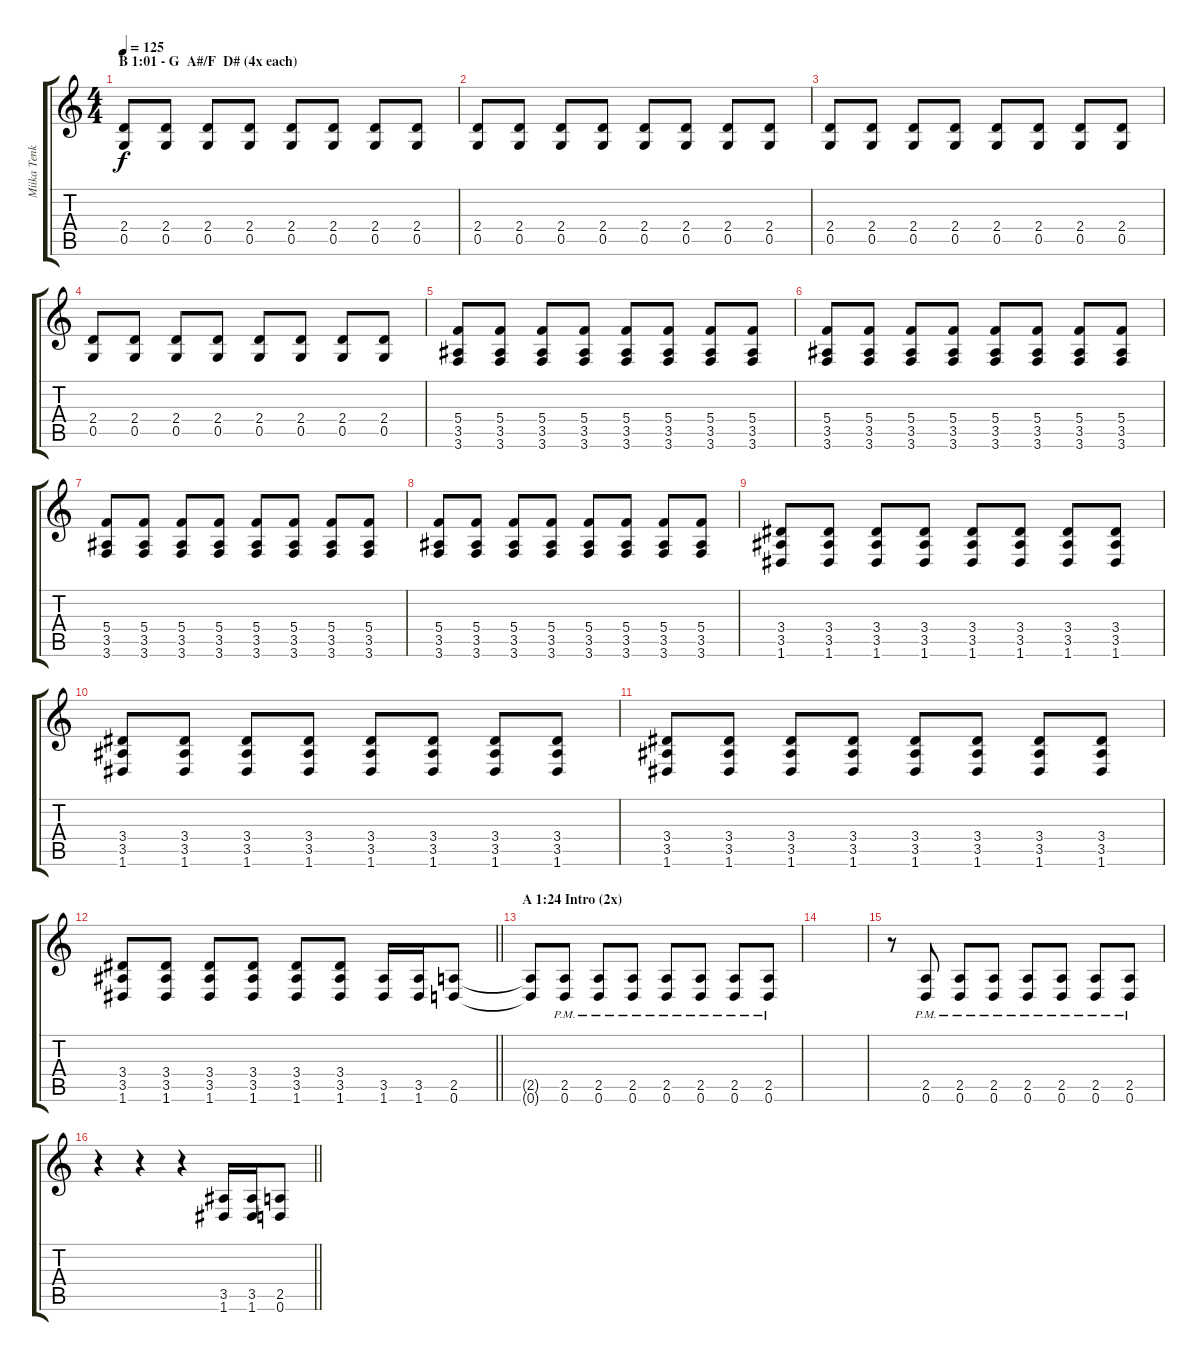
\track ("Miika Tenkula (lead guitar) (R.I.P.2009)" "Miika Tenk") {instrument distortionguitar}
\staff {score tabs}
\tuning (D4 A3 F3 C3 G2 D2) {hide}
\ts (4 4)
\section ("" "B 1:01 - G  A#/F  D# (4x each)")
\tempo 125
\clef g2
\ks c
(2.4{t} 0.5{t}).8{dy f} (2.4 0.5).8 (2.4 0.5).8 (2.4 0.5).8 (2.4 0.5).8 (2.4 0.5).8 (2.4 0.5).8 (2.4 0.5).8 |
(2.4 0.5).8 (2.4 0.5).8 (2.4 0.5).8 (2.4 0.5).8 (2.4 0.5).8 (2.4 0.5).8 (2.4 0.5).8 (2.4 0.5).8 |
(2.4 0.5).8 (2.4 0.5).8 (2.4 0.5).8 (2.4 0.5).8 (2.4 0.5).8 (2.4 0.5).8 (2.4 0.5).8 (2.4 0.5).8 |
(2.4 0.5).8 (2.4 0.5).8 (2.4 0.5).8 (2.4 0.5).8 (2.4 0.5).8 (2.4 0.5).8 (2.4 0.5).8 (2.4 0.5).8 |
(5.4 3.5 3.6).8 (5.4 3.5 3.6).8 (5.4 3.5 3.6).8 (5.4 3.5 3.6).8 (5.4 3.5 3.6).8 (5.4 3.5 3.6).8 (5.4 3.5 3.6).8 (5.4 3.5 3.6).8 |
(5.4 3.5 3.6).8 (5.4 3.5 3.6).8 (5.4 3.5 3.6).8 (5.4 3.5 3.6).8 (5.4 3.5 3.6).8 (5.4 3.5 3.6).8 (5.4 3.5 3.6).8 (5.4 3.5 3.6).8 |
(5.4 3.5 3.6).8 (5.4 3.5 3.6).8 (5.4 3.5 3.6).8 (5.4 3.5 3.6).8 (5.4 3.5 3.6).8 (5.4 3.5 3.6).8 (5.4 3.5 3.6).8 (5.4 3.5 3.6).8 |
(5.4 3.5 3.6).8 (5.4 3.5 3.6).8 (5.4 3.5 3.6).8 (5.4 3.5 3.6).8 (5.4 3.5 3.6).8 (5.4 3.5 3.6).8 (5.4 3.5 3.6).8 (5.4 3.5 3.6).8 |
(3.4 3.5 1.6).8 (3.4 3.5 1.6).8 (3.4 3.5 1.6).8 (3.4 3.5 1.6).8 (3.4 3.5 1.6).8 (3.4 3.5 1.6).8 (3.4 3.5 1.6).8 (3.4 3.5 1.6).8 |
(3.4 3.5 1.6).8 (3.4 3.5 1.6).8 (3.4 3.5 1.6).8 (3.4 3.5 1.6).8 (3.4 3.5 1.6).8 (3.4 3.5 1.6).8 (3.4 3.5 1.6).8 (3.4 3.5 1.6).8 |
(3.4 3.5 1.6).8 (3.4 3.5 1.6).8 (3.4 3.5 1.6).8 (3.4 3.5 1.6).8 (3.4 3.5 1.6).8 (3.4 3.5 1.6).8 (3.4 3.5 1.6).8 (3.4 3.5 1.6).8 |
\barLineRight lightlight
(3.4 3.5 1.6).8 (3.4 3.5 1.6).8 (3.4 3.5 1.6).8 (3.4 3.5 1.6).8 (3.4 3.5 1.6).8 (3.4 3.5 1.6).8 (3.5 1.6).16 (3.5 1.6).16 (2.5 0.6).8 |
\section ("" "A 1:24 Intro (2x)")
(2.5{t} 0.6{t}).8 (2.5{pm} 0.6{pm}).8 (2.5{pm} 0.6{pm}).8 (2.5{pm} 0.6{pm}).8 (2.5{pm} 0.6{pm}).8 (2.5{pm} 0.6{pm}).8 (2.5{pm} 0.6{pm}).8 (2.5{pm} 0.6{pm}).8 |
|
r.8 (2.5{pm} 0.6{pm}).8 (2.5{pm} 0.6{pm}).8 (2.5{pm} 0.6{pm}).8 (2.5{pm} 0.6{pm}).8 (2.5{pm} 0.6{pm}).8 (2.5{pm} 0.6{pm}).8 (2.5{pm} 0.6{pm}).8 |
\barLineRight lightlight
r.4 r.4 r.4 (3.5 1.6).16 (3.5 1.6).16 (2.5 0.6).8
